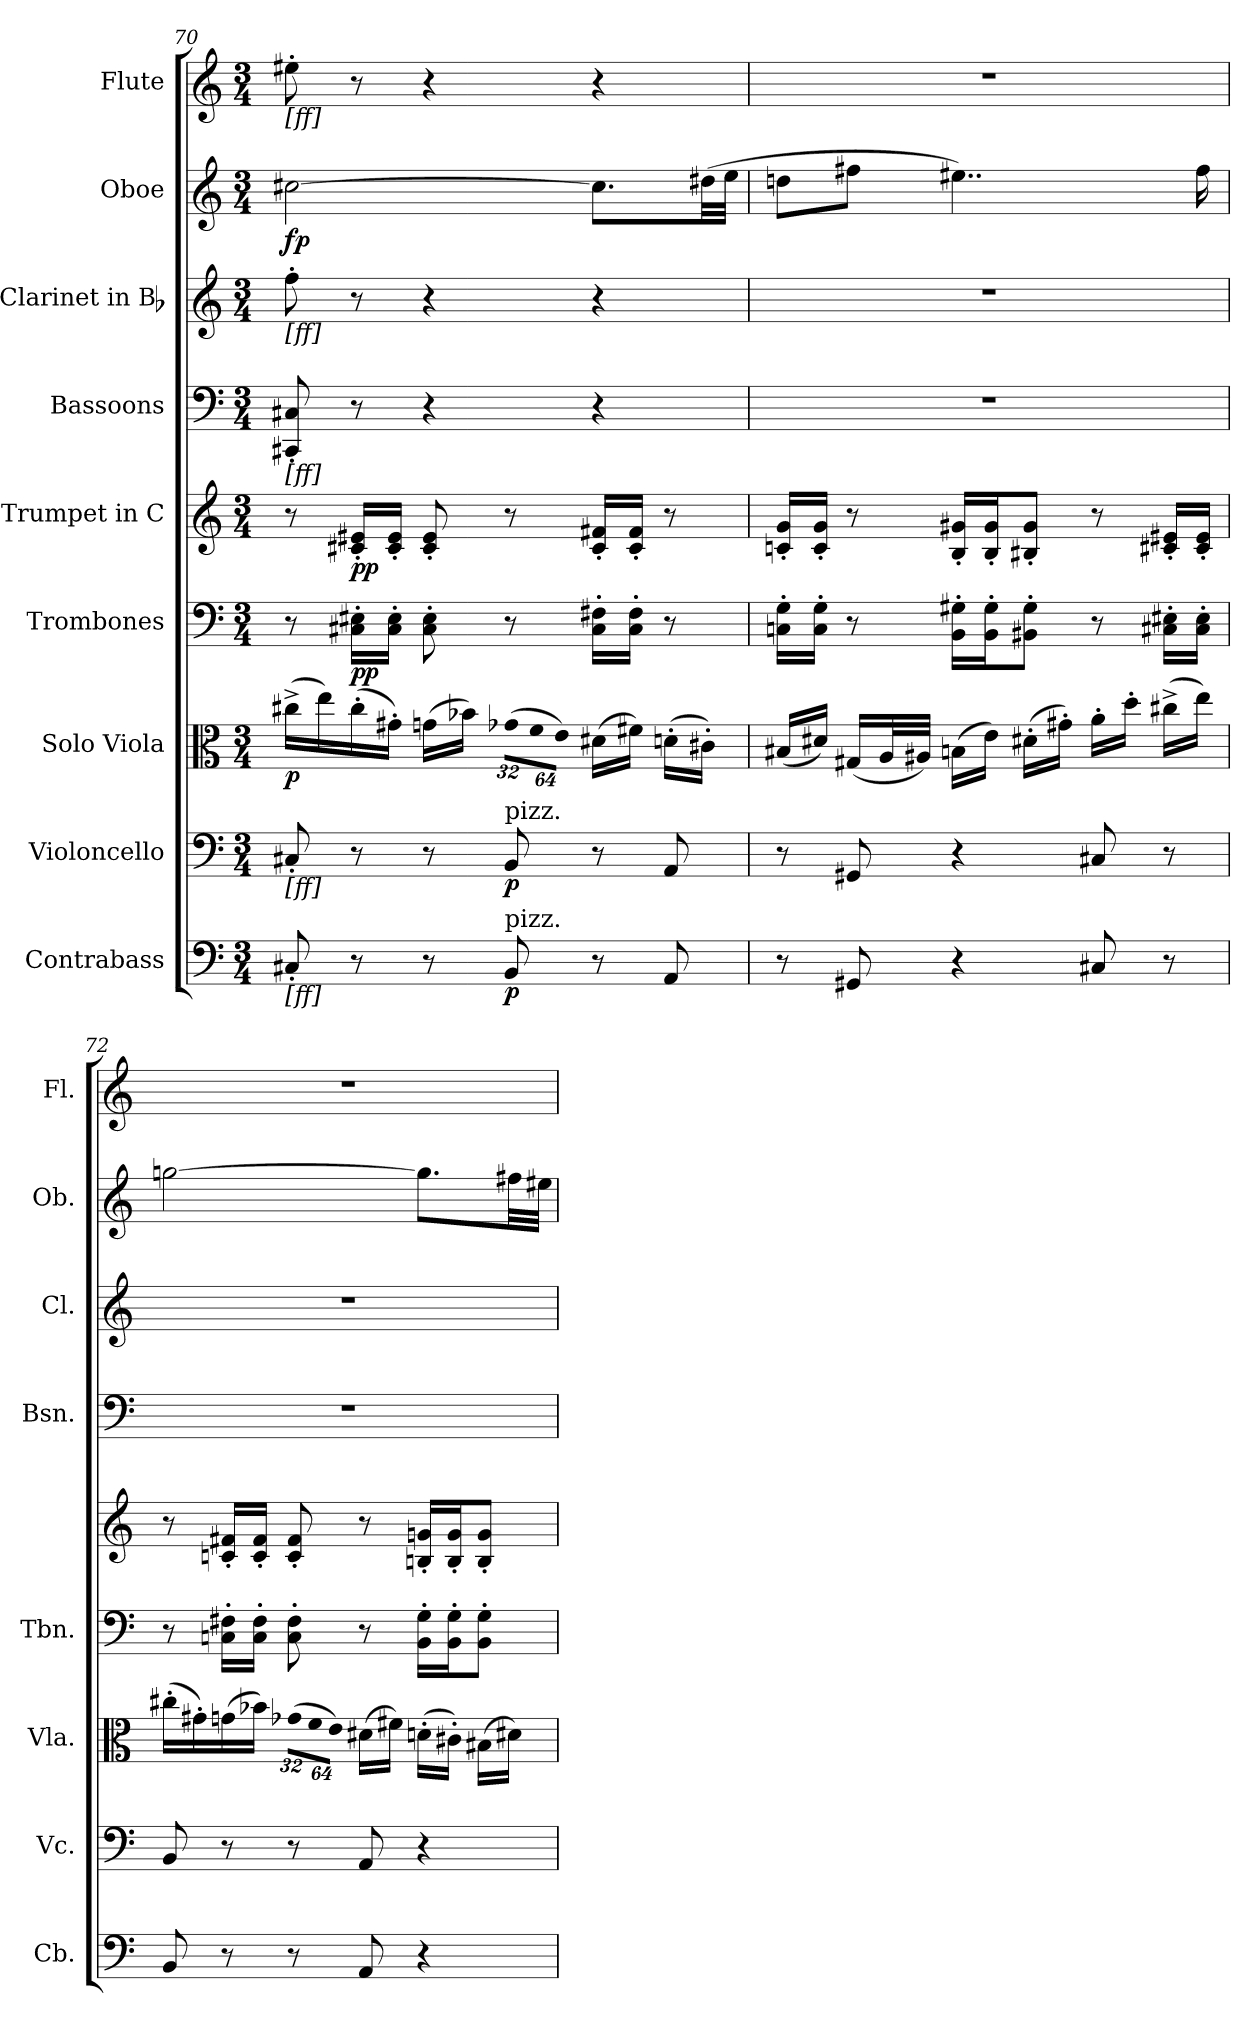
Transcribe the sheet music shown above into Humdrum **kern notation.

**kern	**dynam	**kern	**dynam	**kern	**dynam	**kern	**dynam	**kern	**dynam	**kern	**kern	**kern	**dynam	**kern
*part9	*part9	*part8	*part8	*part7	*part7	*part6	*part6	*part5	*part5	*part4	*part3	*part2	*part2	*part1
*staff9	*staff9	*staff8	*staff8	*staff7	*staff7	*staff6	*staff6	*staff5	*staff5	*staff4	*staff3	*staff2	*staff2	*staff1
*I"Contrabass	*	*I"Violoncello	*	*I"Solo Viola	*	*I"Trombones	*	*I"Trumpet in C	*	*I"Bassoons	*I"Clarinet in Bb	*I"Oboe	*	*I"Flute
*I'Cb.	*	*I'Vc.	*	*I'Vla.	*	*I'Tbn.	*	*	*	*I'Bsn.	*I'Cl.	*I'Ob.	*	*I'Fl.
!!LO:PB:g=z
*clefF4	*	*clefF4	*	*clefC3	*	*clefF4	*	*clefG2	*	*clefF4	*clefG2	*clefG2	*	*clefG2
*ITrd7c12	*	*	*	*	*	*	*	*	*	*	*ITrd1c2	*	*	*
*k[]	*	*k[]	*	*k[]	*	*k[]	*	*k[]	*	*k[]	*k[b-e-]	*k[]	*	*k[]
*M3/4	*	*M3/4	*	*M3/4	*	*M3/4	*	*M3/4	*	*M3/4	*M3/4	*M3/4	*	*M3/4
*MM100	*	*MM100	*	*MM100	*	*MM100	*	*MM100	*	*MM100	*MM100	*MM100	*	*MM100
=70	=70	=70	=70	=70	=70	=70	=70	=70	=70	=70	=70	=70	=70	=70
!	!	!	!	!	!	!	!	!	!	!	!	!	!	!LO:TX:b:t=[ff]
!	!	!	!	!	!	!	!	!	!	!	!LO:TX:b:t=[ff]	!	!	!
!	!	!	!	!	!	!	!	!	!	!LO:TX:b:t=[ff]	!	!	!	!
!	!	!LO:TX:b:t=[ff]	!	!	!	!	!	!	!	!	!	!	!	!
!LO:TX:b:t=[ff]	!	!	!	!	!	!	!	!	!	!	!	!	!	!
8CC#X'i/	.	8C#X'i/	.	(16cc#X^i\LL	p	8r	.	8r	.	8CC#Xi/' 8C#Xi'	(8ee-'i\	[>2cc#Xi\	fp	8ee#X'i\
.	.	.	.	16eei\)	.	.	.	.	.	.	.	.	.	.
8r	.	8r	.	(16cc#'i\	.	16C#Xi\' 16E#Xi'LL	pp	16c#Xi/' 16e#Xi'LL	pp	8r	8r	.	.	8r
.	.	.	.	16g#X'i\JJ)	.	16C#i\' 16E#i'JJ	.	16c#i/' 16e#i'JJ	.	.	.	.	.	.
8r	.	8r	.	(16gni\LL	.	8C#i\' 8E#i'	.	8c#i/' 8e#i'	.	4r	4r	.	.	4r
.	.	.	.	16b-Xi\JJ)	.	.	.	.	.	.	.	.	.	.
*	*	*	*	*Xbrackettup	*	*	*	*	*	*	*	*	*	*
!	!	!LO:TX:a:t=pizz.	!	!	!	!	!	!	!	!	!	!	!	!
!LO:TX:a:t=pizz.	!	!	!	!	!	!	!	!	!	!	!	!	!	!
!	!	!	!	!LO:N:vis=16	!	!	!	!	!	!	!	!	!	!
8BBBi/	p	8BBi/	p	(512%21g-Xi\LL	.	8r	.	8r	.	.	.	.	.	.
!	!	!	!	!LO:N:vis=16	!	!	!	!	!	!	!	!	!	!
.	.	.	.	1024%43fi\	.	.	.	.	.	.	.	.	.	.
!	!	!	!	!LO:N:vis=16	!	!	!	!	!	!	!	!	!	!
.	.	.	.	1024%43ei\JJ)	.	.	.	.	.	.	.	.	.	.
8r	.	8r	.	(16d#Xi\LL	.	16C#i\' 16F#Xi'LL	.	16c#i/' 16f#Xi'LL	.	4r	4r	8.cc#i\L]	.	4r
.	.	.	.	16f#Xi\JJ)	.	16C#i\' 16F#i'JJ	.	16c#i/' 16f#i'JJ	.	.	.	.	.	.
8AAAi/	.	8AAi/	.	(16dn'i\LL	.	8r	.	8r	.	.	.	.	.	.
.	.	.	.	16c#X'i\JJ)	.	.	.	.	.	.	.	(32dd#Xi\LL	.	.
.	.	.	.	.	.	.	.	.	.	.	.	32eei\JJJ	.	.
=71	=71	=71	=71	=71	=71	=71	=71	=71	=71	=71	=71	=71	=71	=71
!	!	!	!	!	!	!	!	!	!	!LO:N:vis=1	!LO:N:vis=1	!	!	!LO:N:vis=1
8r	.	8r	.	(16B#Xi/LL	.	16Cni\' 16Gi'LL	.	16cni/' 16gi'LL	.	2.r	2.r	8ddni\L	.	2.r
.	.	.	.	16d#Xi/JJ)	.	16Ci\' 16Gi'JJ	.	16ci/' 16gi'JJ	.	.	.	.	.	.
8GGG#Xi/	.	8GG#Xi/	.	(16G#Xi/LL	.	8r	.	8r	.	.	.	8ff#Xi\J	.	.
.	.	.	.	32Ai/L	.	.	.	.	.	.	.	.	.	.
.	.	.	.	32A#Xi/JJJ)	.	.	.	.	.	.	.	.	.	.
4r	.	4r	.	(16Bni\LL	.	16BBi\' 16G#Xi'LL	.	16Bi/' 16g#Xi'LL	.	.	.	4..ee#Xi\)	.	.
.	.	.	.	16ei\JJ)	.	16BBi\' 16G#i'J	.	16Bi/' 16g#i'J	.	.	.	.	.	.
.	.	.	.	(16d#X'i\LL	.	8BB#Xi\' 8G#i'J	.	8B#Xi/' 8g#i'J	.	.	.	.	.	.
.	.	.	.	16g#X'i\JJ)	.	.	.	.	.	.	.	.	.	.
8CC#Xi/	.	8C#Xi/	.	16a'i\LL	.	8r	.	8r	.	.	.	.	.	.
.	.	.	.	16dd'i\JJ	.	.	.	.	.	.	.	.	.	.
8r	.	8r	.	(16cc#X^i\LL	.	16C#Xi\' 16E#Xi'LL	.	16c#Xi/' 16e#Xi'LL	.	.	.	.	.	.
.	.	.	.	16eei\JJ)	.	16C#i\' 16E#i'JJ	.	16c#i/' 16e#i'JJ	.	.	.	16ff#i\	.	.
=72	=72	=72	=72	=72	=72	=72	=72	=72	=72	=72	=72	=72	=72	=72
!	!	!	!	!	!	!	!	!	!	!LO:N:vis=1	!LO:N:vis=1	!	!	!LO:N:vis=1
8BBBi/	.	8BBi/	.	(16cc#X'i\LL	.	8r	.	8r	.	2.r	2.r	[>2ggni\	.	2.r
.	.	.	.	16g#X'i\)	.	.	.	.	.	.	.	.	.	.
8r	.	8r	.	(16gni\	.	16Cni\' 16F#Xi'LL	.	16cni/' 16f#Xi'LL	.	.	.	.	.	.
.	.	.	.	16b-Xi\JJ)	.	16Ci\' 16F#i'JJ	.	16ci/' 16f#i'JJ	.	.	.	.	.	.
!	!	!	!	!LO:N:vis=16	!	!	!	!	!	!	!	!	!	!
8r	.	8r	.	(512%21g-Xi\LL	.	8Ci\' 8F#i'	.	8ci/' 8f#i'	.	.	.	.	.	.
!	!	!	!	!LO:N:vis=16	!	!	!	!	!	!	!	!	!	!
.	.	.	.	1024%43fi\	.	.	.	.	.	.	.	.	.	.
!	!	!	!	!LO:N:vis=16	!	!	!	!	!	!	!	!	!	!
.	.	.	.	1024%43ei\JJ)	.	.	.	.	.	.	.	.	.	.
8AAAi/	.	8AAi/	.	(16d#Xi\LL	.	8r	.	8r	.	.	.	.	.	.
.	.	.	.	16f#Xi\JJ)	.	.	.	.	.	.	.	.	.	.
4r	.	4r	.	(16dn'i\LL	.	16BBi\' 16Gi'LL	.	16Bni/' 16gni'LL	.	.	.	8.ggi\L]	.	.
.	.	.	.	16c#X'i\JJ)	.	16BBi\' 16Gi'J	.	16Bi/' 16gi'J	.	.	.	.	.	.
.	.	.	.	(16B#Xi\LL	.	8BBi\' 8Gi'J	.	8Bi/' 8gi'J	.	.	.	.	.	.
.	.	.	.	16d#Xi\JJ)	.	.	.	.	.	.	.	32ff#Xi\LL	.	.
.	.	.	.	.	.	.	.	.	.	.	.	32ee#Xi\JJJ	.	.
=	=	=	=	=	=	=	=	=	=	=	=	=	=	=
*-	*-	*-	*-	*-	*-	*-	*-	*-	*-	*-	*-	*-	*-	*-
